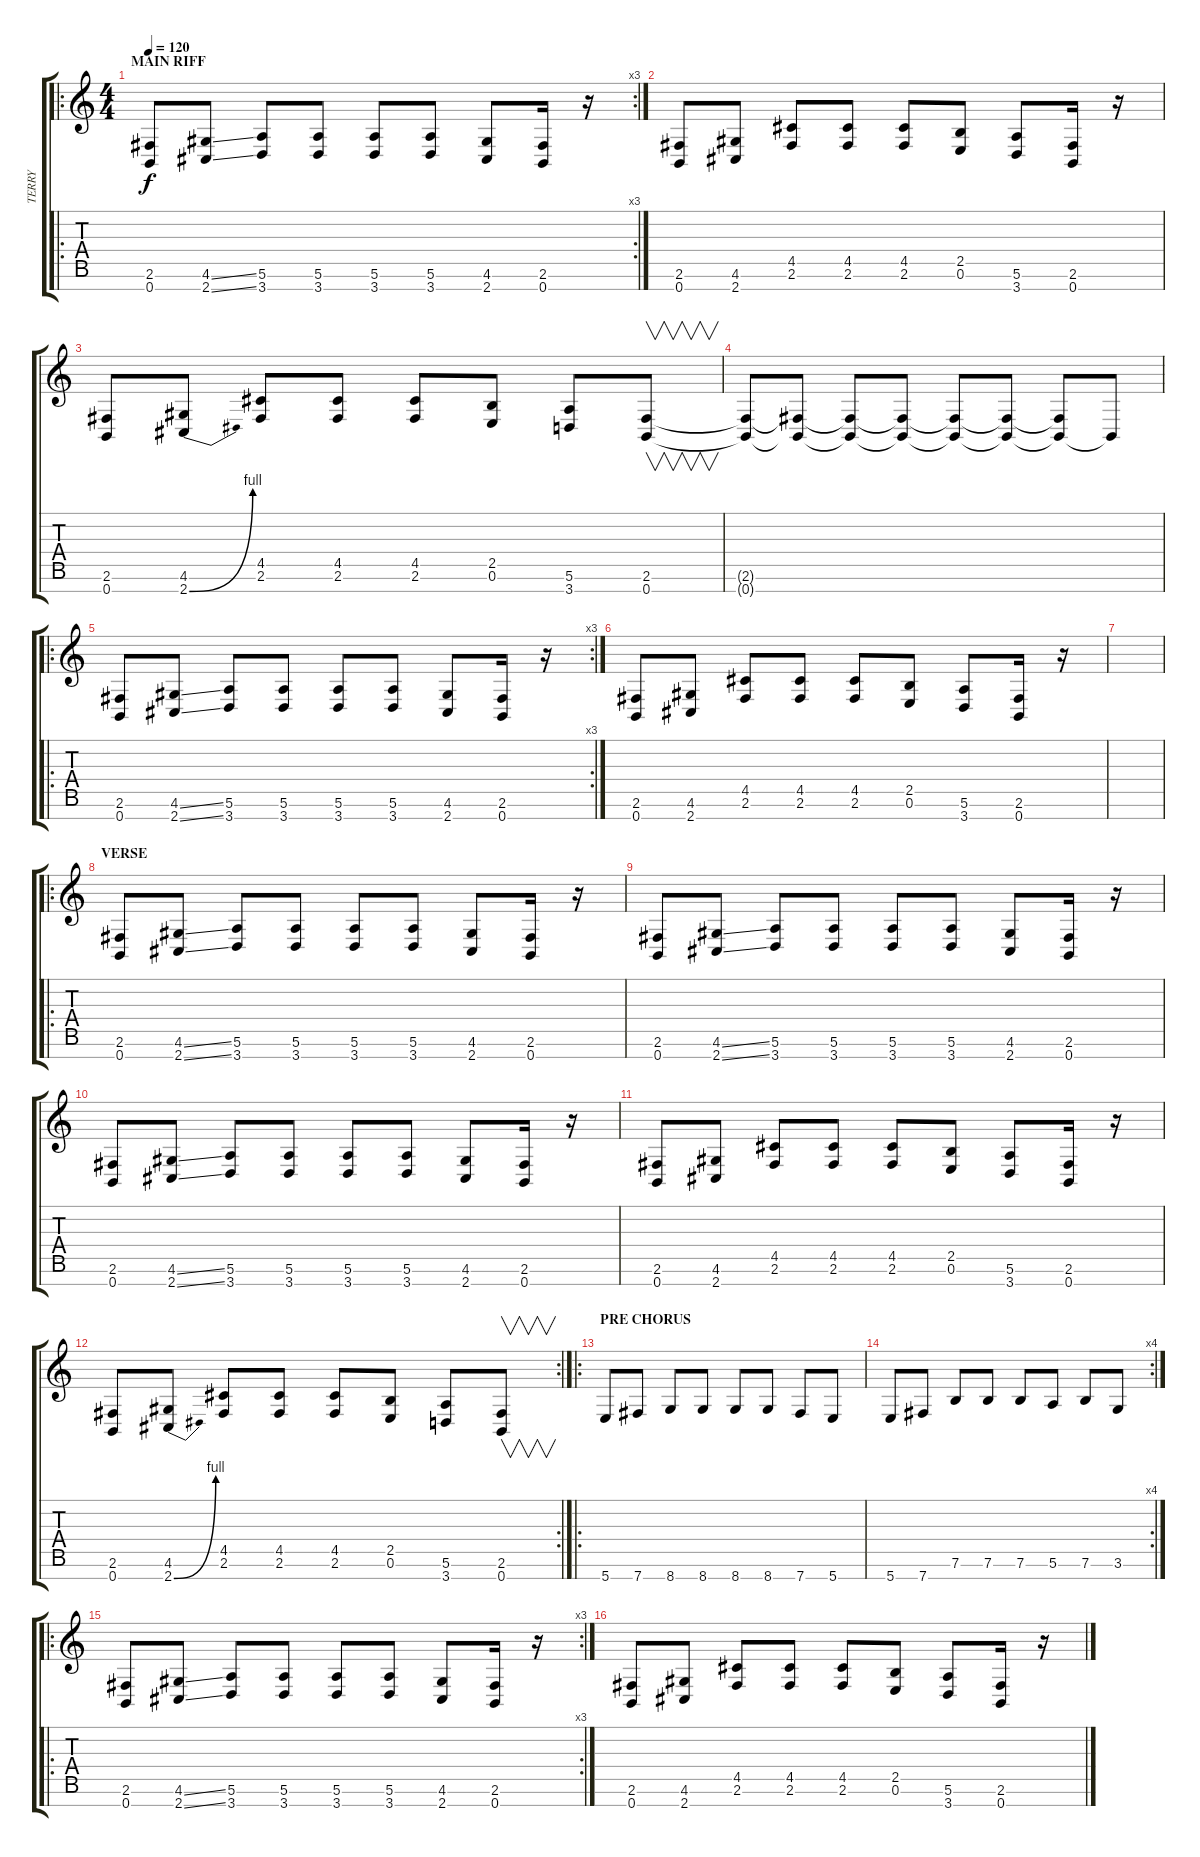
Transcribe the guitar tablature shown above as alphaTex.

\track ("TERRY" "TERRY") {instrument electricbassfinger}
\staff {score tabs}
\tuning (E4 B3 G3 D3 A2 E2 B1) {hide}
\ro
\rc 3
\ts (4 4)
\section ("" "MAIN RIFF")
\tempo 120
\clef g2
\ks c
(2.6 0.7).8{dy f instrument electricbassfinger} (4.6{ss} 2.7{ss}).8 (5.6 3.7).8 (5.6 3.7).8 (5.6 3.7).8 (5.6 3.7).8 (4.6 2.7).8 (2.6 0.7).16 r.16 |
(2.6 0.7).8 (4.6 2.7).8 (4.5 2.6).8 (4.5 2.6).8 (4.5 2.6).8 (2.5 0.6).8 (5.6 3.7).8 (2.6 0.7).16 r.16 |
(2.6 0.7).8 (4.6 2.7{be (bend 0 0 60 4)}).8 (4.5 2.6).8 (4.5 2.6).8 (4.5 2.6).8 (2.5 0.6).8 (5.6 3.7).8 (2.6 0.7).8{v} |
(2.6{t} 0.7{t}).8 (2.6{t} 0.7{t}).8 (2.6{t} 0.7{t}).8 (2.6{t} 0.7{t}).8 (2.6{t} 0.7{t}).8 (2.6{t} 0.7{t}).8 (2.6{t} 0.7{t}).8 0.7{t}.8 |
\ro
\rc 3
(2.6 0.7).8 (4.6{ss} 2.7{ss}).8 (5.6 3.7).8 (5.6 3.7).8 (5.6 3.7).8 (5.6 3.7).8 (4.6 2.7).8 (2.6 0.7).16 r.16 |
(2.6 0.7).8 (4.6 2.7).8 (4.5 2.6).8 (4.5 2.6).8 (4.5 2.6).8 (2.5 0.6).8 (5.6 3.7).8 (2.6 0.7).16 r.16 |
|
\ro
\section ("" "VERSE")
(2.6 0.7).8 (4.6{ss} 2.7{ss}).8 (5.6 3.7).8 (5.6 3.7).8 (5.6 3.7).8 (5.6 3.7).8 (4.6 2.7).8 (2.6 0.7).16 r.16 |
(2.6 0.7).8 (4.6{ss} 2.7{ss}).8 (5.6 3.7).8 (5.6 3.7).8 (5.6 3.7).8 (5.6 3.7).8 (4.6 2.7).8 (2.6 0.7).16 r.16 |
(2.6 0.7).8 (4.6{ss} 2.7{ss}).8 (5.6 3.7).8 (5.6 3.7).8 (5.6 3.7).8 (5.6 3.7).8 (4.6 2.7).8 (2.6 0.7).16 r.16 |
(2.6 0.7).8 (4.6 2.7).8 (4.5 2.6).8 (4.5 2.6).8 (4.5 2.6).8 (2.5 0.6).8 (5.6 3.7).8 (2.6 0.7).16 r.16 |
\rc 2
(2.6 0.7).8 (4.6 2.7{be (bend 0 0 60 4)}).8 (4.5 2.6).8 (4.5 2.6).8 (4.5 2.6).8 (2.5 0.6).8 (5.6 3.7).8 (2.6 0.7).8{v} |
\ro
\section ("" "PRE CHORUS")
5.7.8 7.7.8 8.7.8 8.7.8 8.7.8 8.7.8 7.7.8 5.7.8 |
\rc 4
5.7.8 7.7.8 7.6.8 7.6.8 7.6.8 5.6.8 7.6.8 3.6.8 |
\ro
\rc 3
(2.6 0.7).8 (4.6{ss} 2.7{ss}).8 (5.6 3.7).8 (5.6 3.7).8 (5.6 3.7).8 (5.6 3.7).8 (4.6 2.7).8 (2.6 0.7).16 r.16 |
(2.6 0.7).8 (4.6 2.7).8 (4.5 2.6).8 (4.5 2.6).8 (4.5 2.6).8 (2.5 0.6).8 (5.6 3.7).8 (2.6 0.7).16 r.16
